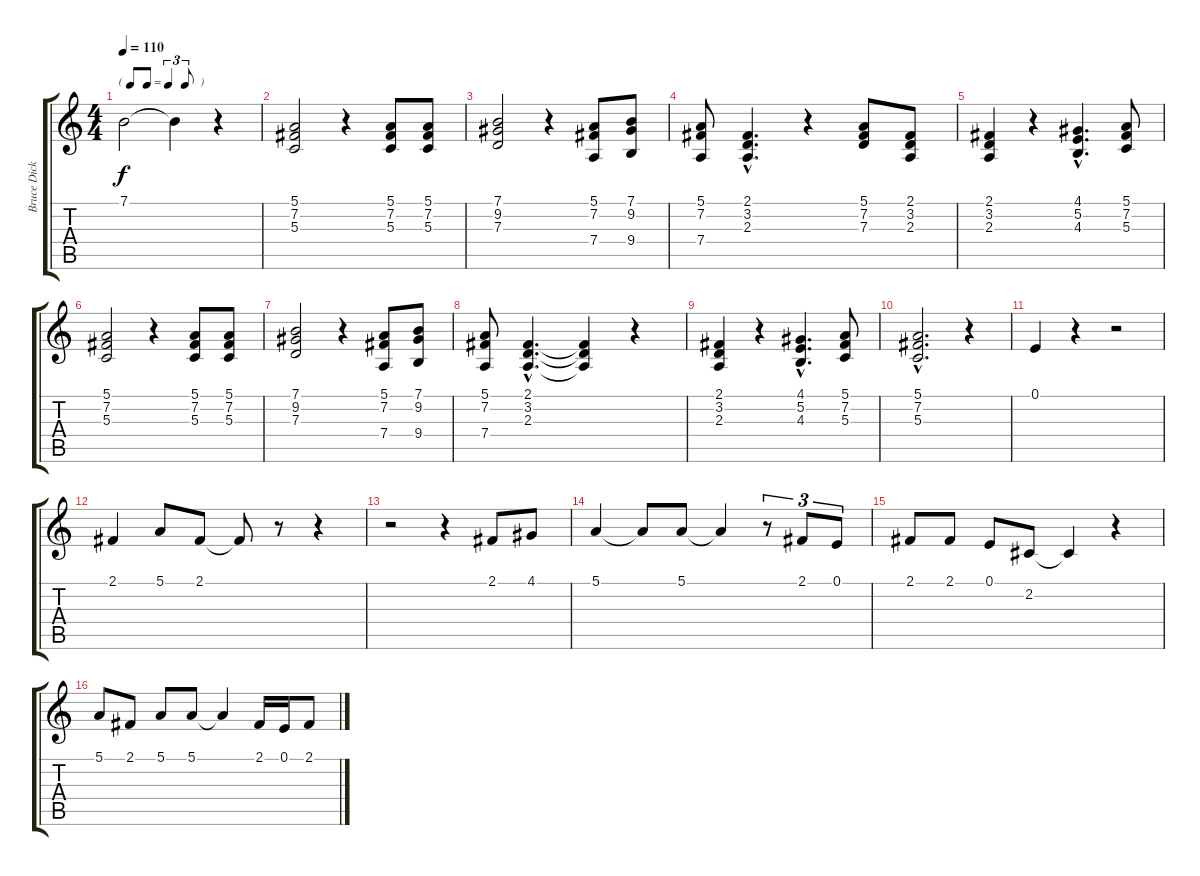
\track ("Bruce Dickinson" "Bruce Dick") {instrument synthvoice}
\staff {score tabs}
\tuning (E4 B3 G3 D3 A2 E2) {hide}
\ts (4 4)
\tf triplet8th
\tempo 110
\clef g2
\ks c
7.1{t}.2{dy f} 7.1{t}.4 r.4 |
(5.1 7.2 5.3).2 r.4 (5.1 7.2 5.3).8 (5.1 7.2 5.3).8 |
(7.1 9.2 7.3).2 r.4 (5.1 7.2 7.4).8 (7.1 9.2 9.4).8 |
(5.1 7.2 7.4).8 (2.1{hac} 3.2{hac} 2.3{hac}).4{d} r.4 (5.1 7.2 7.3).8 (2.1 3.2 2.3).8 |
(2.1 3.2 2.3).4 r.4 (4.1{hac} 5.2{hac} 4.3{hac}).4{d} (5.1 7.2 5.3).8 |
(5.1 7.2 5.3).2 r.4 (5.1 7.2 5.3).8 (5.1 7.2 5.3).8 |
(7.1 9.2 7.3).2 r.4 (5.1 7.2 7.4).8 (7.1 9.2 9.4).8 |
(5.1 7.2 7.4).8 (2.1{hac} 3.2{hac} 2.3{hac}).4{d} (2.1{t} 3.2{t} 2.3{t}).4 r.4 |
(2.1 3.2 2.3).4 r.4 (4.1{hac} 5.2{hac} 4.3{hac}).4{d} (5.1 7.2 5.3).8 |
(5.1{hac} 7.2{hac} 5.3{hac}).2{d} r.4 |
0.1.4 r.4 r.2 |
2.1.4 5.1.8 2.1.8 2.1{t}.8 r.8 r.4 |
r.2 r.4 2.1.8 4.1.8 |
5.1.4 5.1{t}.8 5.1.8 5.1{t}.4 r.8{tu (3 2)} 2.1.8{tu (3 2)} 0.1.8{tu (3 2)} |
2.1.8 2.1.8 0.1.8 2.2.8 2.2{t}.4 r.4 |
5.1.8 2.1.8 5.1.8 5.1.8 5.1{t}.4 2.1.16 0.1.16 2.1.8
